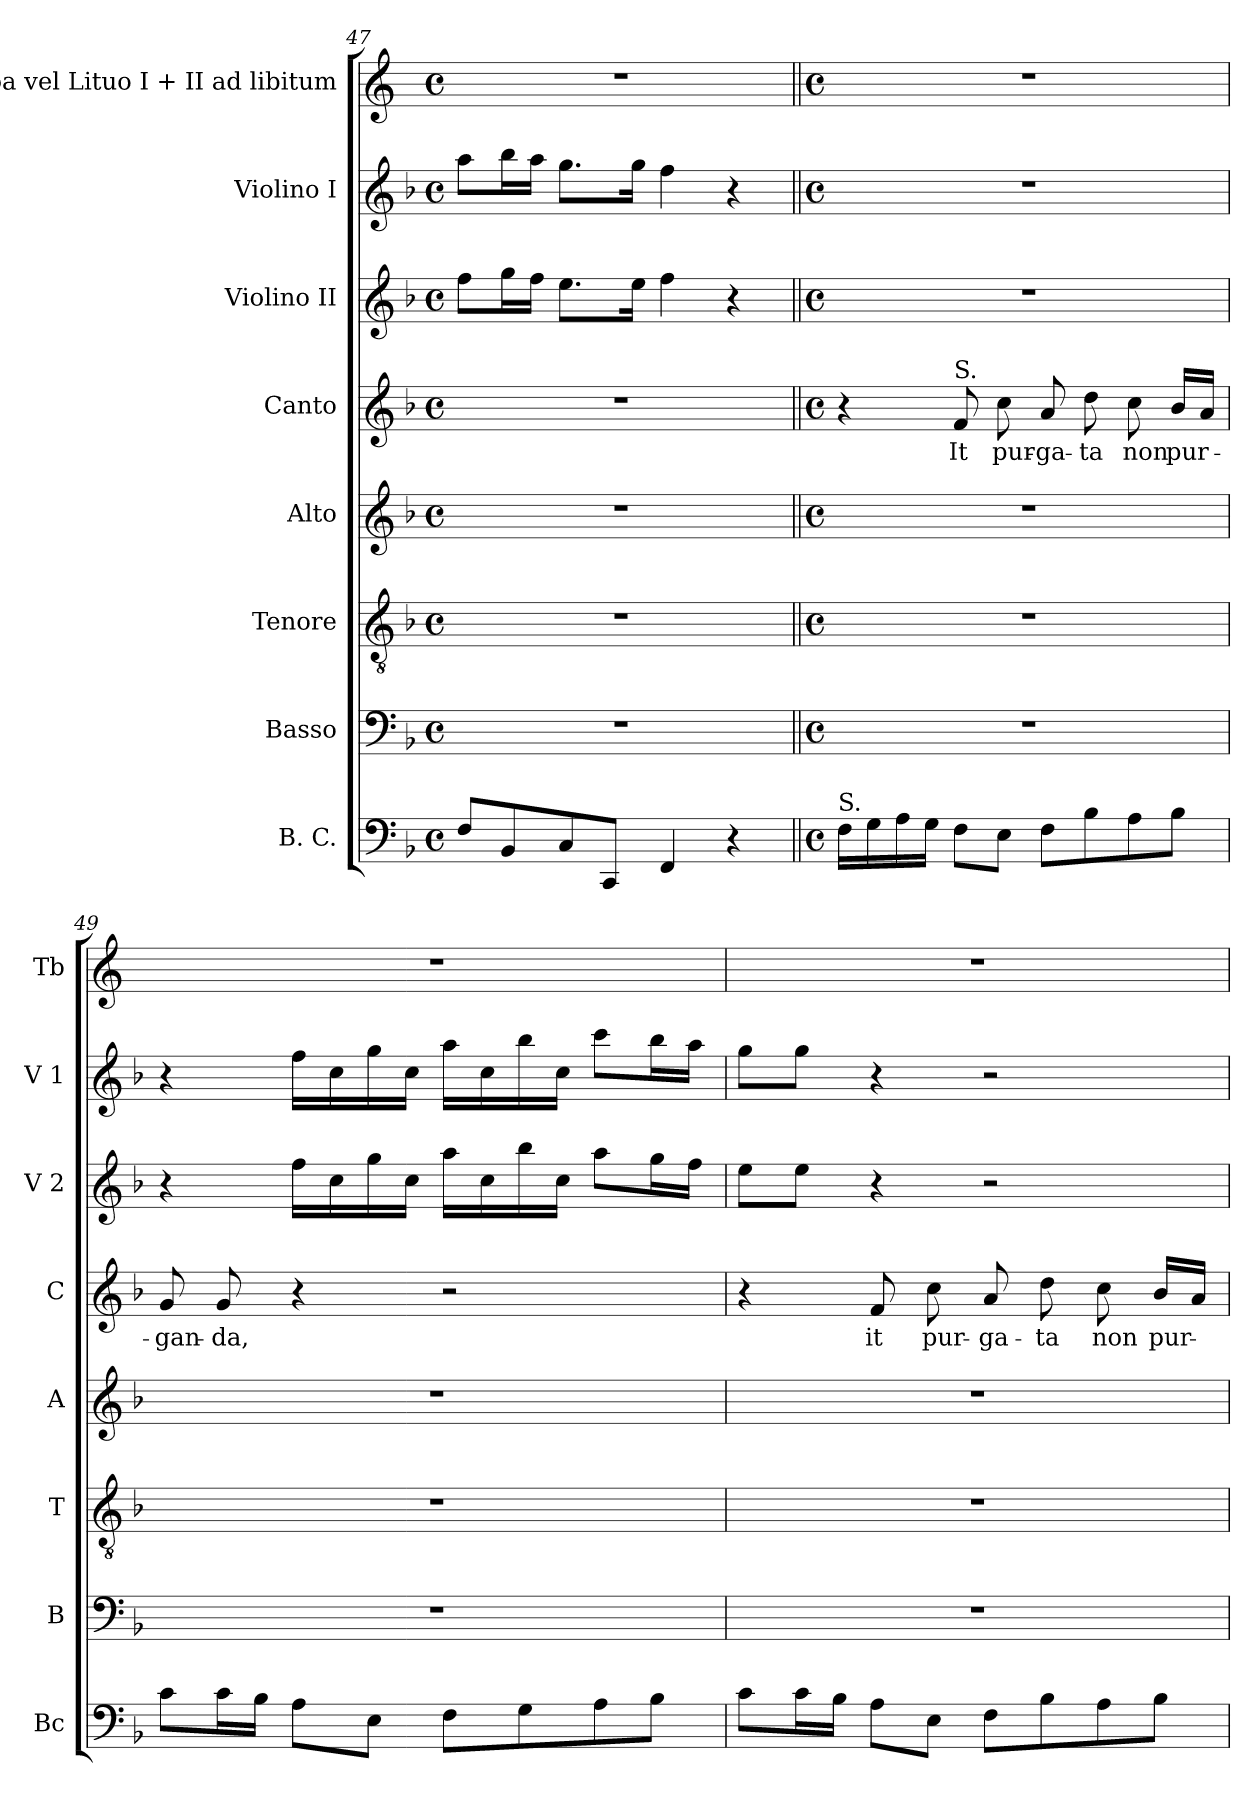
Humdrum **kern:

**kern	**kern	**kern	**kern	**kern	**text	**kern	**kern	**kern
*part8	*part7	*part6	*part5	*part4	*part4	*part3	*part2	*part1
*staff8	*staff7	*staff6	*staff5	*staff4	*staff4	*staff3	*staff2	*staff1
*I"B. C.	*I"Basso	*I"Tenore	*I"Alto	*I"Canto	*	*I"Violino II	*I"Violino I	*I"Tuba vel Lituo I + II ad libitum
*I'Bc	*I'B	*I'T	*I'A	*I'C	*	*I'V 2	*I'V 1	*I'Tb
*clefF4	*clefF4	*clefGv2	*clefG2	*clefG2	*	*clefG2	*clefG2	*clefG2
*	*	*	*	*	*	*	*	*ITrd4c7
*k[b-]	*k[b-]	*k[b-]	*k[b-]	*k[b-]	*	*k[b-]	*k[b-]	*k[b-]
*M4/4	*M4/4	*M4/4	*M4/4	*M4/4	*	*M4/4	*M4/4	*M4/4
*met(c)	*met(c)	*met(c)	*met(c)	*met(c)	*	*met(c)	*met(c)	*met(c)
=47	=47	=47	=47	=47	=47	=47	=47	=47
*	*	*^	*	*	*	*	*	*
8F/L	1r	1r	1Fyy	1r	1r	.	8ff\L	8aa\L	1r
8BB-/	.	.	.	.	.	.	16gg\L	16bb-\L	.
.	.	.	.	.	.	.	16ff\JJ	16aa\JJ	.
8C/	.	.	.	.	.	.	8.ee\L	8.gg\L	.
8CC/J	.	.	.	.	.	.	.	.	.
.	.	.	.	.	.	.	16ee\Jk	16gg\Jk	.
4FF/	.	.	.	.	.	.	4ff\	4ff\	.
4r	.	.	.	.	.	.	4r	4r	.
*	*	*v	*v	*	*	*	*	*	*
!!LO:PB:g=z
=48||	=48||	=48||	=48||	=48||	=48||	=48||	=48||	=48||
*M4/4	*M4/4	*M4/4	*M4/4	*M4/4	*	*M4/4	*M4/4	*M4/4
*met(c)	*met(c)	*met(c)	*met(c)	*met(c)	*	*met(c)	*met(c)	*met(c)
!LO:TX:a:t=S.	!	!	!	!	!	!	!	!
16F\LL	1r	1r	1r	4r	.	1r	1r	1r
16G\	.	.	.	.	.	.	.	.
16A\	.	.	.	.	.	.	.	.
16G\JJ	.	.	.	.	.	.	.	.
!	!	!	!	!LO:TX:a:t=S.	!	!	!	!
!	!	!	!	!	!LO:LY:b	!	!	!
8F\L	.	.	.	8f/	It	.	.	.
!	!	!	!	!	!LO:LY:b	!	!	!
8E\J	.	.	.	8cc\	pur-	.	.	.
!	!	!	!	!	!LO:LY:b	!	!	!
8F\L	.	.	.	8a/	-ga-	.	.	.
!	!	!	!	!	!LO:LY:b	!	!	!
8B-\	.	.	.	8dd\	-ta	.	.	.
!	!	!	!	!	!LO:LY:b	!	!	!
8A\	.	.	.	8cc\	non	.	.	.
!	!	!	!	!	!LO:LY:b	!	!	!
8B-\J	.	.	.	16b-/LL	pur-	.	.	.
.	.	.	.	16a/JJ	.	.	.	.
=49	=49	=49	=49	=49	=49	=49	=49	=49
!	!	!	!	!	!LO:LY:b	!	!	!
8c\L	1r	1r	1r	8g/	-gan-	4r	4r	1r
!	!	!	!	!	!LO:LY:b	!	!	!
16c\L	.	.	.	8g/	-da,	.	.	.
16B-\JJ	.	.	.	.	.	.	.	.
8A\L	.	.	.	4r	.	16ff\LL	16ff\LL	.
.	.	.	.	.	.	16cc\	16cc\	.
8E\J	.	.	.	.	.	16gg\	16gg\	.
.	.	.	.	.	.	16cc\JJ	16cc\JJ	.
8F\L	.	.	.	2r	.	16aa\LL	16aa\LL	.
.	.	.	.	.	.	16cc\	16cc\	.
8G\	.	.	.	.	.	16bb-\	16bb-\	.
.	.	.	.	.	.	16cc\JJ	16cc\JJ	.
8A\	.	.	.	.	.	8aa\L	8ccc\L	.
8B-\J	.	.	.	.	.	16gg\L	16bb-\L	.
.	.	.	.	.	.	16ff\JJ	16aa\JJ	.
!!LO:LB:g=z
=50	=50	=50	=50	=50	=50	=50	=50	=50
8c\L	1r	1r	1r	4r	.	8ee\L	8gg\L	1r
16c\L	.	.	.	.	.	8ee\J	8gg\J	.
16B-\JJ	.	.	.	.	.	.	.	.
!	!	!	!	!	!LO:LY:b	!	!	!
8A\L	.	.	.	8f/	it	4r	4r	.
!	!	!	!	!	!LO:LY:b	!	!	!
8E\J	.	.	.	8cc\	pur-	.	.	.
!	!	!	!	!	!LO:LY:b	!	!	!
8F\L	.	.	.	8a/	-ga-	2r	2r	.
!	!	!	!	!	!LO:LY:b	!	!	!
8B-\	.	.	.	8dd\	-ta	.	.	.
!	!	!	!	!	!LO:LY:b	!	!	!
8A\	.	.	.	8cc\	non	.	.	.
!	!	!	!	!	!LO:LY:b	!	!	!
8B-\J	.	.	.	16b-/LL	pur-	.	.	.
.	.	.	.	16a/JJ	.	.	.	.
=	=	=	=	=	=	=	=	=
*-	*-	*-	*-	*-	*-	*-	*-	*-
